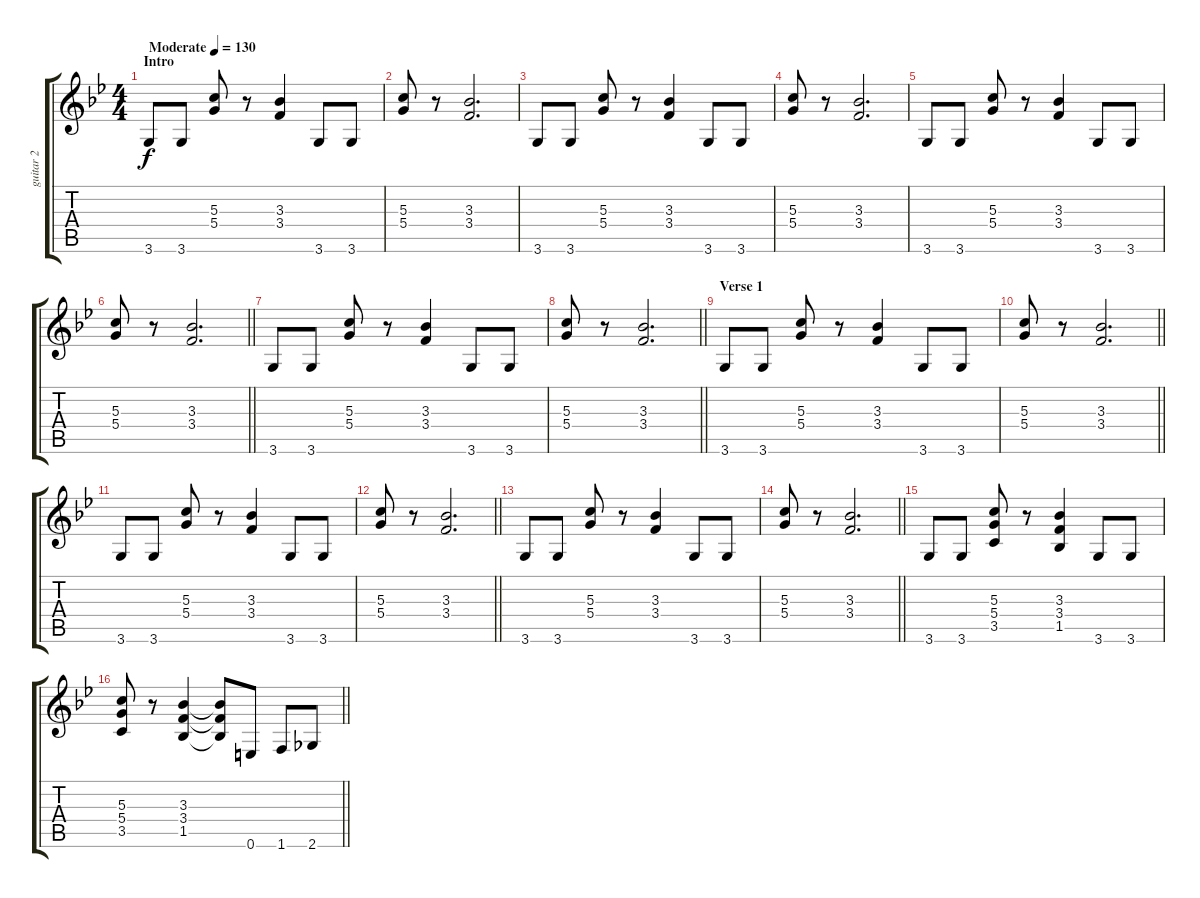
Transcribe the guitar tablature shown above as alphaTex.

\track ("guitar 2" "guitar 2") {instrument overdrivenguitar}
\staff {score tabs}
\tuning (E4 B3 G3 D3 A2 E2) {hide}
\ts (4 4)
\section ("" "Intro")
\tempo (130 "Moderate")
\clef g2
\ks bb
3.6.8{dy f instrument overdrivenguitar} 3.6.8 (5.3 5.4).8 r.8 (3.3 3.4).4 3.6.8 3.6.8 |
(5.3 5.4).8 r.8 (3.3 3.4).2{d} |
3.6.8 3.6.8 (5.3 5.4).8 r.8 (3.3 3.4).4 3.6.8 3.6.8 |
(5.3 5.4).8 r.8 (3.3 3.4).2{d} |
3.6.8 3.6.8 (5.3 5.4).8 r.8 (3.3 3.4).4 3.6.8 3.6.8 |
\barLineRight lightlight
(5.3 5.4).8 r.8 (3.3 3.4).2{d} |
\section ("" "")
3.6.8 3.6.8 (5.3 5.4).8 r.8 (3.3 3.4).4 3.6.8 3.6.8 |
\barLineRight lightlight
(5.3 5.4).8 r.8 (3.3 3.4).2{d} |
\section ("" "Verse 1")
3.6.8 3.6.8 (5.3 5.4).8 r.8 (3.3 3.4).4 3.6.8 3.6.8 |
\barLineRight lightlight
(5.3 5.4).8 r.8 (3.3 3.4).2{d} |
3.6.8 3.6.8 (5.3 5.4).8 r.8 (3.3 3.4).4 3.6.8 3.6.8 |
\barLineRight lightlight
(5.3 5.4).8 r.8 (3.3 3.4).2{d} |
3.6.8 3.6.8 (5.3 5.4).8 r.8 (3.3 3.4).4 3.6.8 3.6.8 |
\barLineRight lightlight
(5.3 5.4).8 r.8 (3.3 3.4).2{d} |
3.6.8 3.6.8 (5.3 5.4 3.5).8 r.8 (3.3 3.4 1.5).4 3.6.8 3.6.8 |
\barLineRight lightlight
(5.3 5.4 3.5).8 r.8 (3.3 3.4 1.5).4 (3.3{t} 3.4{t} 1.5{t}).8 0.6.8 1.6.8 2.6.8
